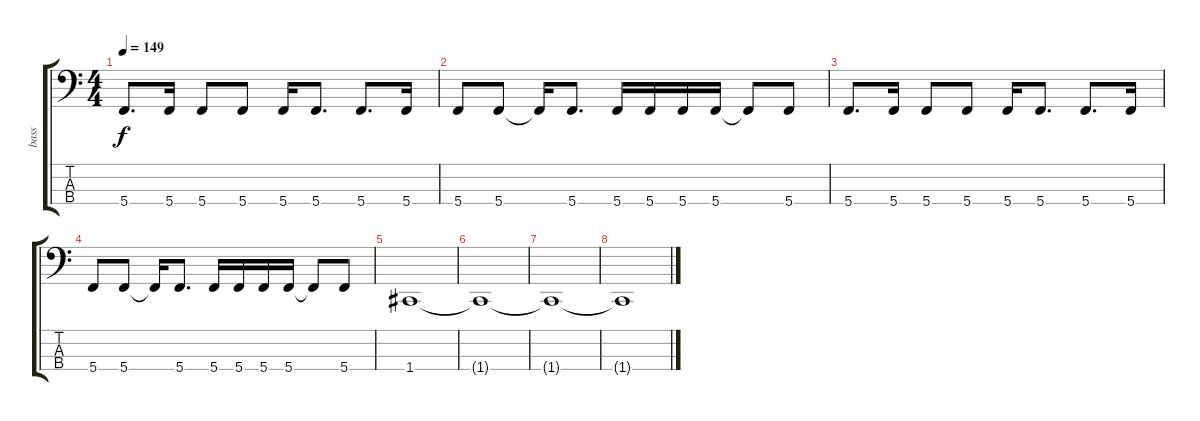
\track ("bass" "bass") {instrument electricbasspick}
\staff {score tabs}
\tuning (F2 C2 G1 C1) {hide}
\ts (4 4)
\tempo 149
\clef f4
\ks c
5.4.8{d dy f} 5.4.16 5.4.8 5.4.8 5.4.16 5.4.8{d} 5.4.8{d} 5.4.16 |
5.4.8 5.4.8 5.4{t}.16 5.4.8{d} 5.4.16 5.4.16 5.4.16 5.4.16 5.4{t}.8 5.4.8 |
5.4.8{d} 5.4.16 5.4.8 5.4.8 5.4.16 5.4.8{d} 5.4.8{d} 5.4.16 |
5.4.8 5.4.8 5.4{t}.16 5.4.8{d} 5.4.16 5.4.16 5.4.16 5.4.16 5.4{t}.8 5.4.8 |
1.4.1 |
1.4{t}.1 |
1.4{t}.1 |
1.4{t}.1
